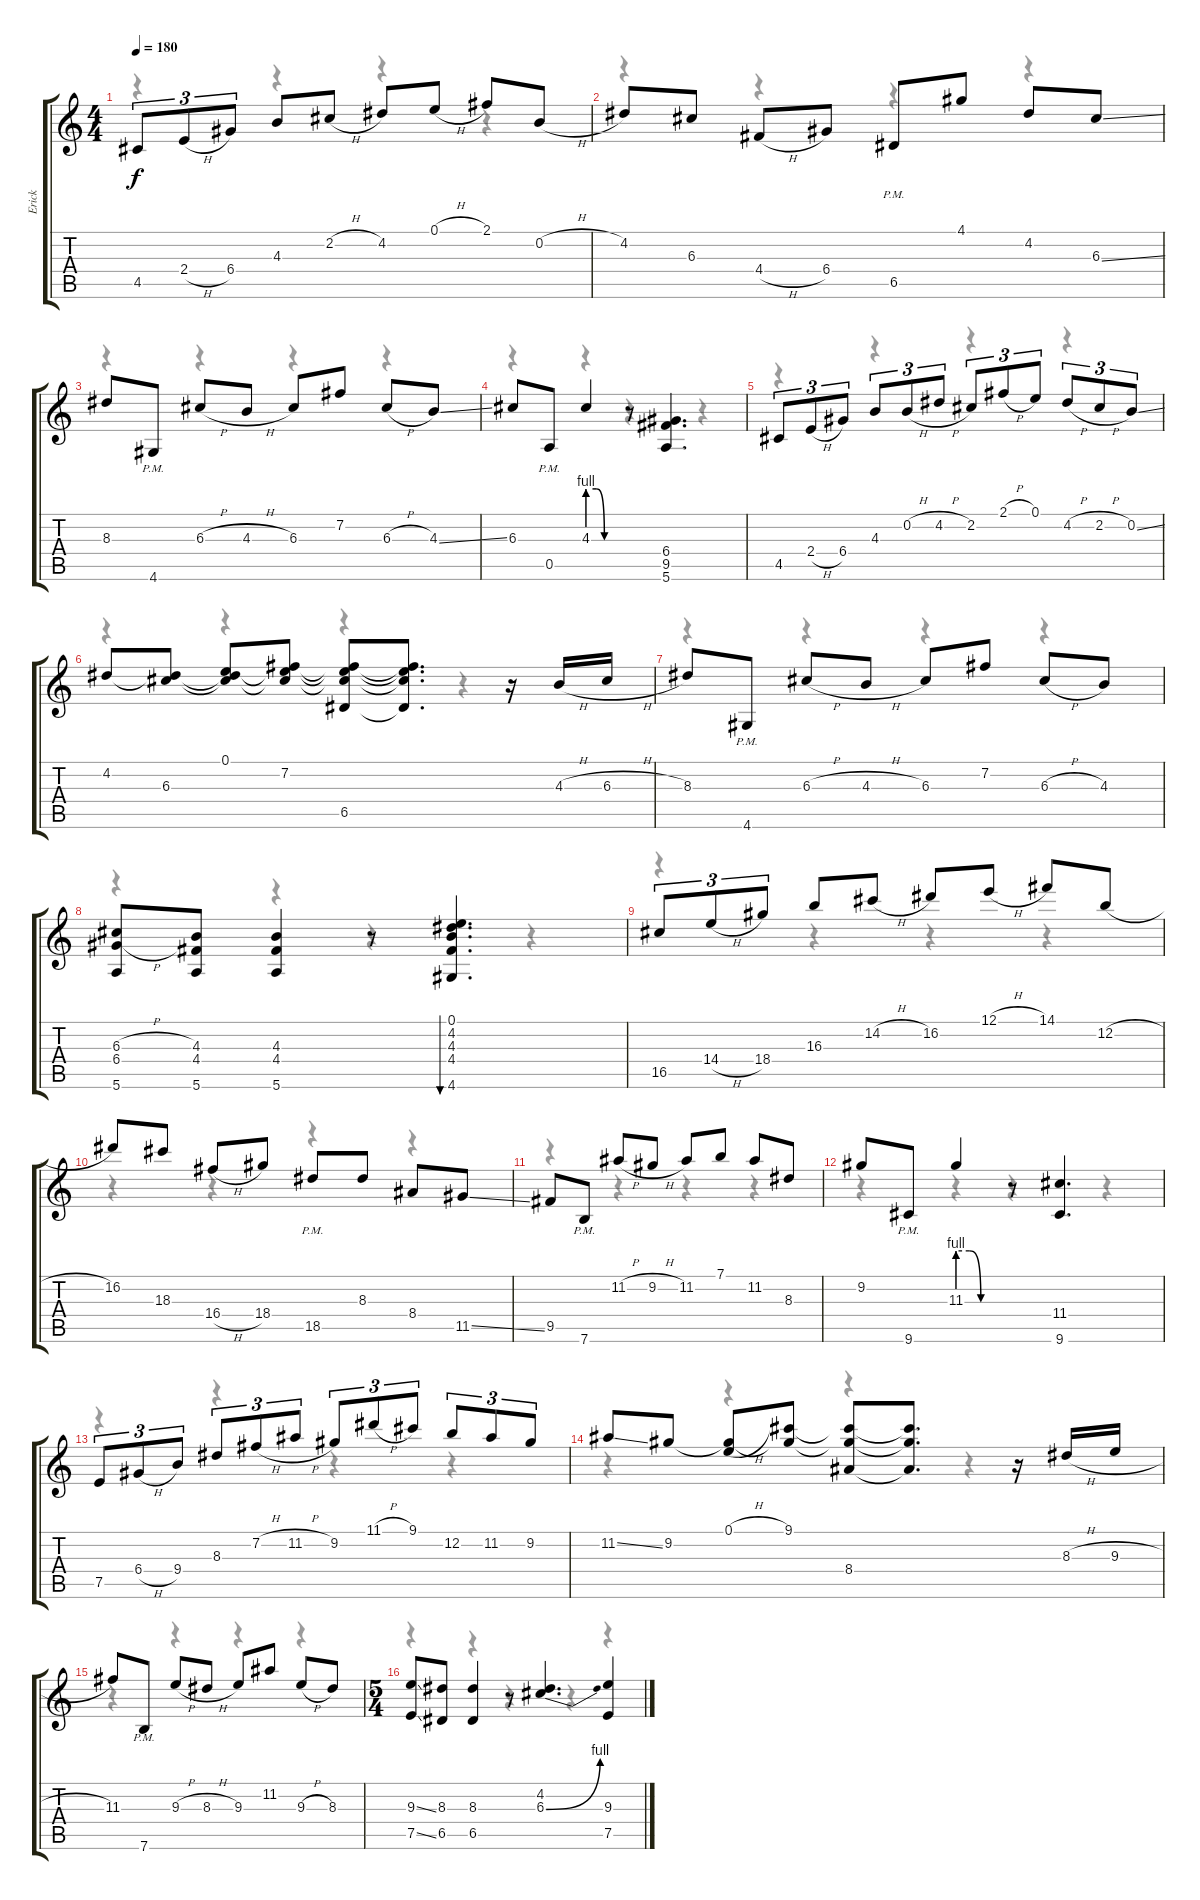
\track ("Erick" "Erick") {instrument overdrivenguitar}
\staff {score tabs}
\tuning (E4 B3 G3 D3 A2 E2) {hide}
\voice
\ts (4 4)
\tempo 180
\clef g2
\ks c
4.5.8{tu (3 2) dy f} 2.4{h}.8{tu (3 2)} 6.4.8{tu (3 2)} 4.3.8 2.2{h}.8 4.2.8 0.1{h}.8 2.1.8 0.2{h}.8 |
4.2.8 6.3.8 4.4{h}.8 6.4.8 6.5{pm}.8 4.1.8 4.2.8 6.3{ss}.8 |
8.3.8 4.6{pm}.8 6.3{h}.8 4.3{h}.8 6.3.8 7.2.8 6.3{h}.8 4.3{ss}.8 |
6.3.8 0.5{pm}.8 4.3{be (custom 0 4 15 4 30 0 60 0)}.4 r.8 (6.4 9.5 5.6).4{d} |
4.5.8{tu (3 2)} 2.4{h}.8{tu (3 2)} 6.4.8{tu (3 2)} 4.3.8{tu (3 2)} 0.2{h}.8{tu (3 2)} 4.2{h}.8{tu (3 2)} 2.2.8{tu (3 2)} 2.1{h}.8{tu (3 2)} 0.1.8{tu (3 2)} 4.2{h}.8{tu (3 2)} 2.2{h}.8{tu (3 2)} 0.2{ss}.8{tu (3 2)} |
4.2.8 (4.2{t} 6.3).8 (0.1 4.2{t} 6.3{t}).8 (0.1{t} 7.2 6.3{t}).8 (0.1{t} 7.2{t} 6.3{t} 6.5).8 (0.1{t} 7.2{t} 6.3{t} 6.5{t}).8{d} r.16 4.3{h}.16 6.3{h}.16 |
8.3.8 4.6{pm}.8 6.3{h}.8 4.3{h}.8 6.3.8 7.2.8 6.3{h}.8 4.3.8 |
(6.3{h} 6.4{h} 5.6).8 (4.3 4.4 5.6).8 (4.3 4.4 5.6).4 r.8 (0.1 4.2 4.3 4.4 4.6).4{d bu 480} |
16.5.8{tu (3 2)} 14.4{h}.8{tu (3 2)} 18.4.8{tu (3 2)} 16.3.8 14.2{h}.8 16.2.8 12.1{h}.8 14.1.8 12.2{h}.8 |
16.2.8 18.3.8 16.4{h}.8 18.4.8 18.5{pm}.8 8.3.8 8.4.8 11.5{ss}.8 |
9.5.8 7.6{pm}.8 11.2{h}.8 9.2{h}.8 11.2.8 7.1.8 11.2.8 8.3.8 |
9.2.8 9.6{pm}.8 11.3{be (custom 0 4 15 4 30 0 60 0)}.4 r.8 (11.4 9.6).4{d} |
7.5.8{tu (3 2)} 6.4{h}.8{tu (3 2)} 9.4.8{tu (3 2)} 8.3.8{tu (3 2)} 7.2{h}.8{tu (3 2)} 11.2{h}.8{tu (3 2)} 9.2.8{tu (3 2)} 11.1{h}.8{tu (3 2)} 9.1.8{tu (3 2)} 12.2.8{tu (3 2)} 11.2.8{tu (3 2)} 9.2.8{tu (3 2)} |
11.2{ss}.8 9.2.8 (0.1{h} 9.2{t}).8 (9.1 9.2{t}).8 (9.1{t} 9.2{t} 8.4).8 (9.1{t} 9.2{t} 8.4{t}).8{d} r.16 8.3{h}.16 9.3{h}.16 |
11.3.8 7.6{pm}.8 9.3{h}.8 8.3{h}.8 9.3.8 11.2.8 9.3{h}.8 8.3.8 |
\ts (5 4)
(9.3{ss} 7.5{ss}).8 (8.3 6.5).8 (8.3 6.5).4 r.8 (4.2 6.3{be (bend 0 0 60 4)}).4{d} (9.3 7.5).4
\voice
\clef g2
\ottava regular
\simile none
\ks c
r.4{dy f} r.4 r.4 r.4 |
r.4 r.4 r.4 r.4 |
r.4 r.4 r.4 r.4 |
r.4 r.4 r.4 r.4 |
r.4 r.4 r.4 r.4 |
r.4 r.4 r.4 r.4 |
r.4 r.4 r.4 r.4 |
r.4 r.4 r.4 r.4 |
r.4 r.4 r.4 r.4 |
r.4 r.4 r.4 r.4 |
r.4 r.4 r.4 r.4 |
r.4 r.4 r.4 r.4 |
r.4 r.4 r.4 r.4 |
r.4 r.4 r.4 r.4 |
r.4 r.4 r.4 r.4 |
r.4 r.4 r.4 r.4 r.4
